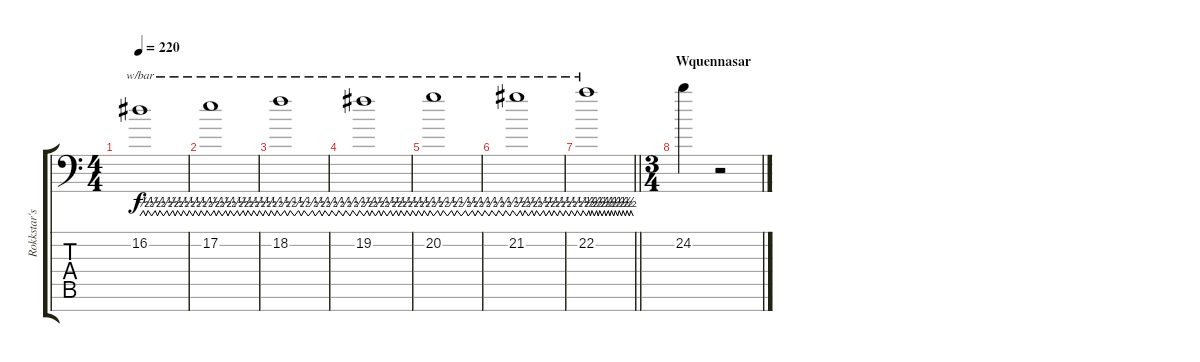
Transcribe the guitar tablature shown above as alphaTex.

\track ("Rokkstar's Vocals" "Rokkstar's") {instrument oboe}
\staff {score tabs}
\tuning (E4 B3 G3 D3 A2 E2 C-1) {hide}
\ts (4 4)
\tempo 220
\clef f4
\ks c
16.2.1{tbe (custom default 0 0 3 2 5 0 7 2 10 0 13 2 15 0 17 2 20 0 23 2 25 0 28 2 30 0 32 2 35 0 37 2 40 0 42 2 45 0 47 2 50 0 52 2 55 0 57 2 60 0) dy f} |
17.2.1{tbe (custom default 0 0 3 2 5 0 7 2 10 0 13 2 15 0 17 2 20 0 23 2 25 0 28 2 30 0 32 2 35 0 37 2 40 0 42 2 45 0 47 2 50 0 52 2 55 0 57 2 60 0)} |
18.2.1{tbe (custom default 0 0 3 2 5 0 7 2 10 0 13 2 15 0 17 2 20 0 23 2 25 0 28 2 30 0 32 2 35 0 37 2 40 0 42 2 45 0 47 2 50 0 52 2 55 0 57 2 60 0)} |
19.2.1{tbe (custom default 0 0 3 2 5 0 7 2 10 0 13 2 15 0 17 2 20 0 23 2 25 0 28 2 30 0 32 2 35 0 37 2 40 0 42 2 45 0 47 2 50 0 52 2 55 0 57 2 60 0)} |
20.2.1{tbe (custom default 0 0 3 2 5 0 7 2 10 0 13 2 15 0 17 2 20 0 23 2 25 0 28 2 30 0 32 2 35 0 37 2 40 0 42 2 45 0 47 2 50 0 52 2 55 0 57 2 60 0)} |
21.2.1{tbe (custom default 0 0 3 2 5 0 7 2 10 0 13 2 15 0 17 2 20 0 23 2 25 0 28 2 30 0 32 2 35 0 37 2 40 0 42 2 45 0 47 2 50 0 52 2 55 0 57 2 60 0)} |
\barLineRight lightlight
22.2.1{tbe (custom default 0 0 3 2 5 0 7 2 10 0 13 2 15 0 17 2 20 0 23 2 25 0 28 2 30 0 32 2 35 0 37 2 40 0 42 2 45 0 47 2 50 0 52 2 55 0 57 2 60 0)} |
\ts (3 4)
\section ("" "Wquennasar")
24.2.4 r.2
